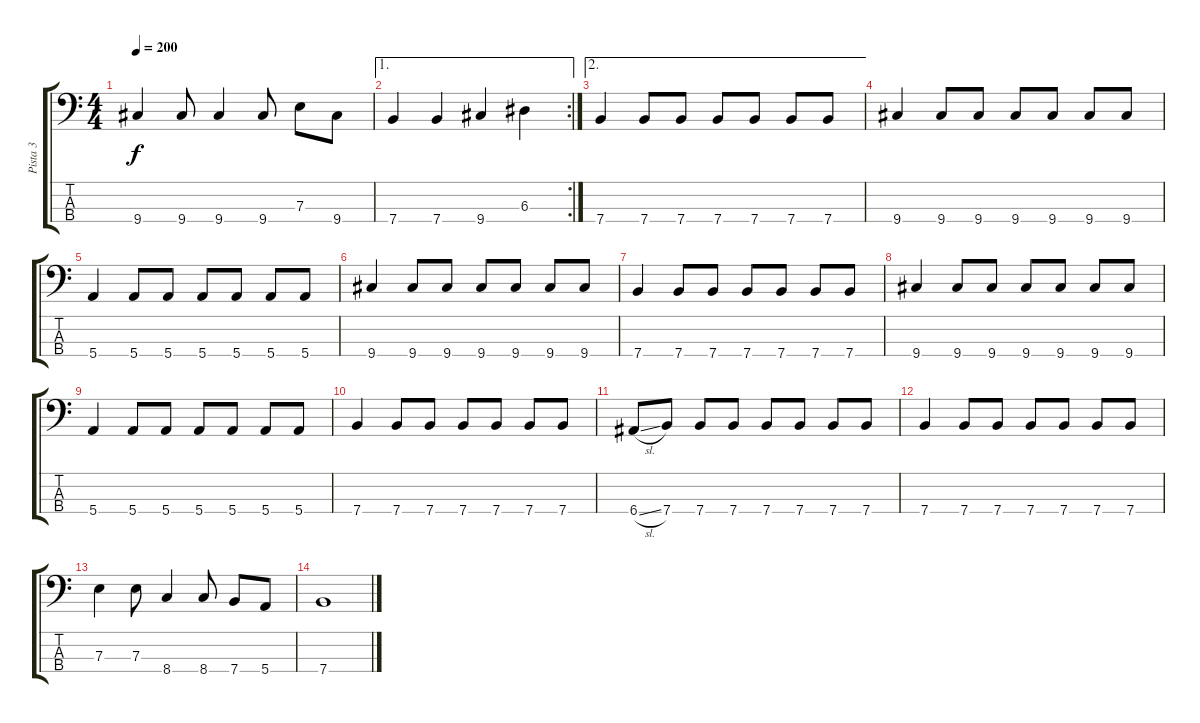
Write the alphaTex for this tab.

\track ("Pista 3" "Pista 3") {instrument electricbassfinger}
\staff {score tabs}
\tuning (G2 D2 A1 E1) {hide}
\ts (4 4)
\tempo 200
\clef f4
\ks c
9.4.4{dy f} 9.4.8 9.4.4 9.4.8 7.3.8 9.4.8 |
\ae 1
\rc 2
7.4.4 7.4.4 9.4.4 6.3.4 |
\ae 2
7.4.4 7.4.8 7.4.8 7.4.8 7.4.8 7.4.8 7.4.8 |
9.4.4 9.4.8 9.4.8 9.4.8 9.4.8 9.4.8 9.4.8 |
5.4.4 5.4.8 5.4.8 5.4.8 5.4.8 5.4.8 5.4.8 |
9.4.4 9.4.8 9.4.8 9.4.8 9.4.8 9.4.8 9.4.8 |
7.4.4 7.4.8 7.4.8 7.4.8 7.4.8 7.4.8 7.4.8 |
9.4.4 9.4.8 9.4.8 9.4.8 9.4.8 9.4.8 9.4.8 |
5.4.4 5.4.8 5.4.8 5.4.8 5.4.8 5.4.8 5.4.8 |
7.4.4 7.4.8 7.4.8 7.4.8 7.4.8 7.4.8 7.4.8 |
6.4{sl}.8 7.4.8 7.4.8 7.4.8 7.4.8 7.4.8 7.4.8 7.4.8 |
7.4.4 7.4.8 7.4.8 7.4.8 7.4.8 7.4.8 7.4.8 |
7.3.4 7.3.8 8.4.4 8.4.8 7.4.8 5.4.8 |
7.4.1
